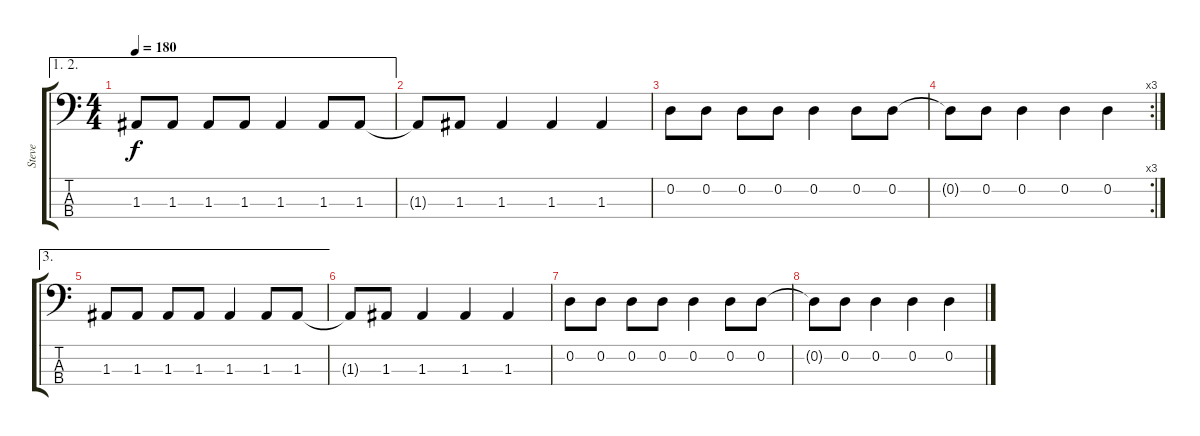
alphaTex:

\track ("Steve" "Steve") {instrument electricbasspick}
\staff {score tabs}
\tuning (G2 D2 A1 E1) {hide}
\ae (1 2)
\ts (4 4)
\tempo 180
\clef f4
\ks c
1.3.8{dy f} 1.3.8 1.3.8 1.3.8 1.3.4 1.3.8 1.3.8 |
1.3{t}.8 1.3.8 1.3.4 1.3.4 1.3.4 |
0.2.8 0.2.8 0.2.8 0.2.8 0.2.4 0.2.8 0.2.8 |
\rc 3
0.2{t}.8 0.2.8 0.2.4 0.2.4 0.2.4 |
\ae 3
1.3.8 1.3.8 1.3.8 1.3.8 1.3.4 1.3.8 1.3.8 |
1.3{t}.8 1.3.8 1.3.4 1.3.4 1.3.4 |
0.2.8 0.2.8 0.2.8 0.2.8 0.2.4 0.2.8 0.2.8 |
0.2{t}.8 0.2.8 0.2.4 0.2.4 0.2.4
